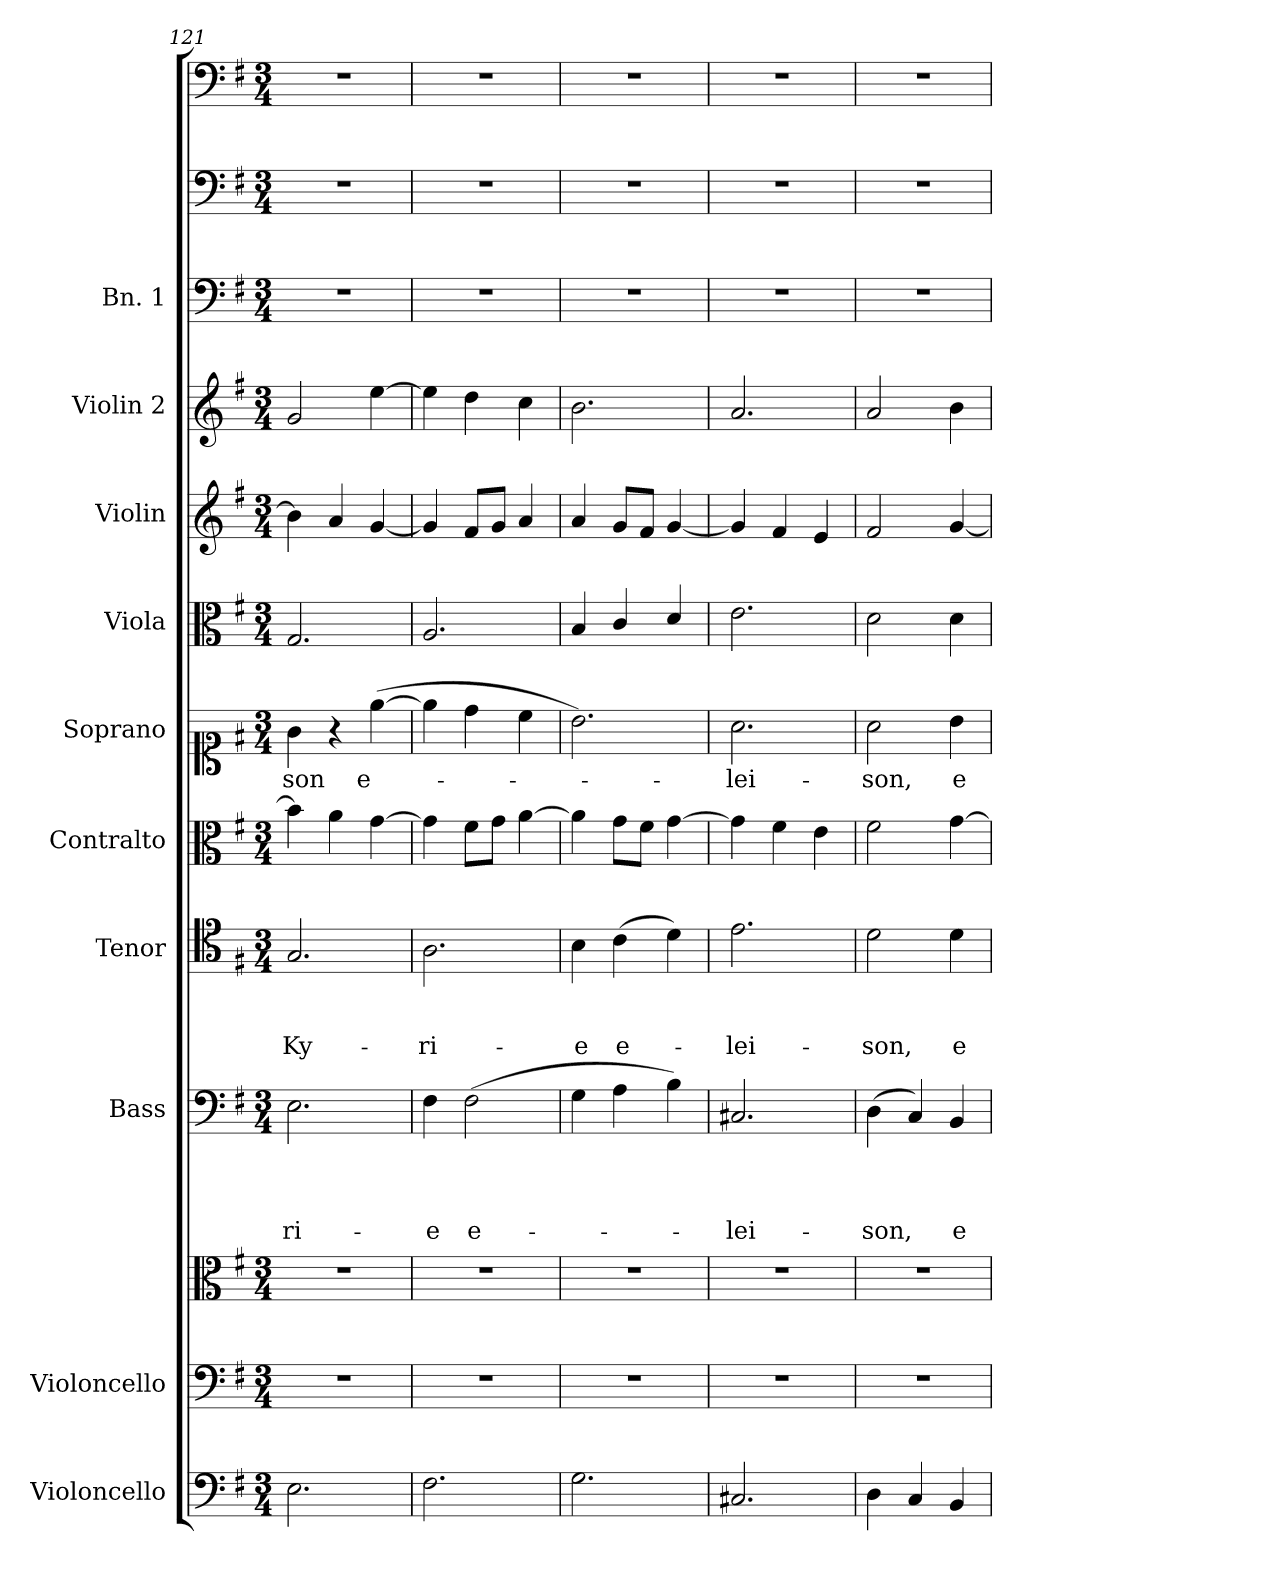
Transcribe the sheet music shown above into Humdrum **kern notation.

**kern	**kern	**kern	**kern	**text	**text	**text	**text	**kern	**text	**text	**text	**kern	**kern	**text	**kern	**kern	**kern	**kern	**kern	**kern
*part13	*part12	*part11	*part10	*part10	*part10	*part10	*part10	*part9	*part9	*part9	*part9	*part8	*part7	*part7	*part6	*part5	*part4	*part3	*part2	*part1
*staff13	*staff12	*staff11	*staff10	*staff10	*staff10	*staff10	*staff10	*staff9	*staff9	*staff9	*staff9	*staff8	*staff7	*staff7	*staff6	*staff5	*staff4	*staff3	*staff2	*staff1
*I"Violoncello	*I"Violoncello	*	*I"Bass	*	*	*	*	*I"Tenor	*	*	*	*I"Contralto	*I"Soprano	*	*I"Viola	*I"Violin	*I"Violin 2	*I"Bn. 1	*	*
*	*	*	*I'Bs.	*	*	*	*	*I'Ten.	*	*	*	*	*I'Sop.	*	*I'Vla.	*I'Vln.	*I'Vln. 2	*I'Bn. 1	*	*
*clefF4	*clefF4	*clefC3	*clefF4	*	*	*	*	*clefC4	*	*	*	*clefC3	*clefC1	*	*clefC3	*clefG2	*clefG2	*clefF4	*clefF4	*clefF4
*	*	*	*	*	*	*	*	*ITrd7c12	*	*	*	*	*	*	*	*	*	*	*	*
*k[f#]	*k[f#]	*k[f#]	*k[f#]	*	*	*	*	*k[f#]	*	*	*	*k[f#]	*k[f#]	*	*k[f#]	*k[f#]	*k[f#]	*k[f#]	*k[f#]	*k[f#]
*G:	*G:	*G:	*G:	*	*	*	*	*G:	*	*	*	*G:	*G:	*	*G:	*G:	*G:	*G:	*G:	*G:
*M3/4	*M3/4	*M3/4	*M3/4	*	*	*	*	*M3/4	*	*	*	*M3/4	*M3/4	*	*M3/4	*M3/4	*M3/4	*M3/4	*M3/4	*M3/4
=121	=121	=121	=121	=121	=121	=121	=121	=121	=121	=121	=121	=121	=121	=121	=121	=121	=121	=121	=121	=121
!	!	!	!	!	!	!	!LO:LY:b	!	!	!	!LO:LY:b	!	!	!LO:LY:b	!	!	!	!	!	!
2.E\	2.r	2.r	2.E\	.	.	.	-ri-	2.GG/	.	.	Ky-	4b\]	4g\	-son	2.G/	4b\]	2g/	2.r	2.r	2.r
.	.	.	.	.	.	.	.	.	.	.	.	4a\	4r	.	.	4a/	.	.	.	.
!	!	!	!	!	!	!	!	!	!	!	!	!	!	!LO:LY:b	!	!	!	!	!	!
.	.	.	.	.	.	.	.	.	.	.	.	[>4g\	(>[>4ee\	e-	.	[<4g/	[>4ee\	.	.	.
!!LO:PB:g=z
=122	=122	=122	=122	=122	=122	=122	=122	=122	=122	=122	=122	=122	=122	=122	=122	=122	=122	=122	=122	=122
!	!	!	!	!	!	!	!LO:LY:b	!	!	!	!LO:LY:b	!	!	!	!	!	!	!	!	!
2.F#\	2.r	2.r	4F#\	.	.	.	-e	2.AA\	.	.	-ri-	4g\]	4ee\]	.	2.A/	4g/]	4ee\]	2.r	2.r	2.r
!	!	!	!	!	!	!	!LO:LY:b	!	!	!	!	!	!	!	!	!	!	!	!	!
.	.	.	(>2F#\	.	.	.	e-	.	.	.	.	8f#\L	4dd\	.	.	8f#/L	4dd\	.	.	.
.	.	.	.	.	.	.	.	.	.	.	.	8g\J	.	.	.	8g/J	.	.	.	.
.	.	.	.	.	.	.	.	.	.	.	.	[>4a\	4cc\	.	.	4a/	4cc\	.	.	.
=123	=123	=123	=123	=123	=123	=123	=123	=123	=123	=123	=123	=123	=123	=123	=123	=123	=123	=123	=123	=123
!	!	!	!	!	!	!	!	!	!	!	!LO:LY:b	!	!	!	!	!	!	!	!	!
2.G\	2.r	2.r	4G\	.	.	.	.	4BB\	.	.	-e	4a\]	2.b\)	.	4B/	4a/	2.b\	2.r	2.r	2.r
!	!	!	!	!	!	!	!	!	!	!	!LO:LY:b	!	!	!	!	!	!	!	!	!
.	.	.	4A\	.	.	.	.	(>4C\	.	.	e-	8g\L	.	.	4c/	8g/L	.	.	.	.
.	.	.	.	.	.	.	.	.	.	.	.	8f#\J	.	.	.	8f#/J	.	.	.	.
.	.	.	4B\)	.	.	.	.	4D\)	.	.	.	[>4g\	.	.	4d/	[<4g/	.	.	.	.
=124	=124	=124	=124	=124	=124	=124	=124	=124	=124	=124	=124	=124	=124	=124	=124	=124	=124	=124	=124	=124
!	!	!	!	!	!	!	!LO:LY:b	!	!	!	!LO:LY:b	!	!	!LO:LY:b	!	!	!	!	!	!
2.C#X/	2.r	2.r	2.C#X/	.	.	.	-lei-	2.E\	.	.	-lei-	4g\]	2.a\	-lei-	2.e\	4g/]	2.a/	2.r	2.r	2.r
.	.	.	.	.	.	.	.	.	.	.	.	4f#\	.	.	.	4f#/	.	.	.	.
.	.	.	.	.	.	.	.	.	.	.	.	4e\	.	.	.	4e/	.	.	.	.
=125	=125	=125	=125	=125	=125	=125	=125	=125	=125	=125	=125	=125	=125	=125	=125	=125	=125	=125	=125	=125
!	!	!	!	!	!	!	!LO:LY:b	!	!	!	!LO:LY:b	!	!	!LO:LY:b	!	!	!	!	!	!
4D\	2.r	2.r	(>4D\	.	.	.	-son,	2D\	.	.	-son,	2f#\	2a\	-son,	2d\	2f#/	2a/	2.r	2.r	2.r
4C/	.	.	4C/)	.	.	.	.	.	.	.	.	.	.	.	.	.	.	.	.	.
!	!	!	!	!	!	!	!LO:LY:b	!	!	!	!LO:LY:b	!	!	!LO:LY:b	!	!	!	!	!	!
4BB/	.	.	4BB/	.	.	.	e-	4D\	.	.	e-	[>4g\	4b\	e-	4d\	[<4g/	4b\	.	.	.
=	=	=	=	=	=	=	=	=	=	=	=	=	=	=	=	=	=	=	=	=
*-	*-	*-	*-	*-	*-	*-	*-	*-	*-	*-	*-	*-	*-	*-	*-	*-	*-	*-	*-	*-
